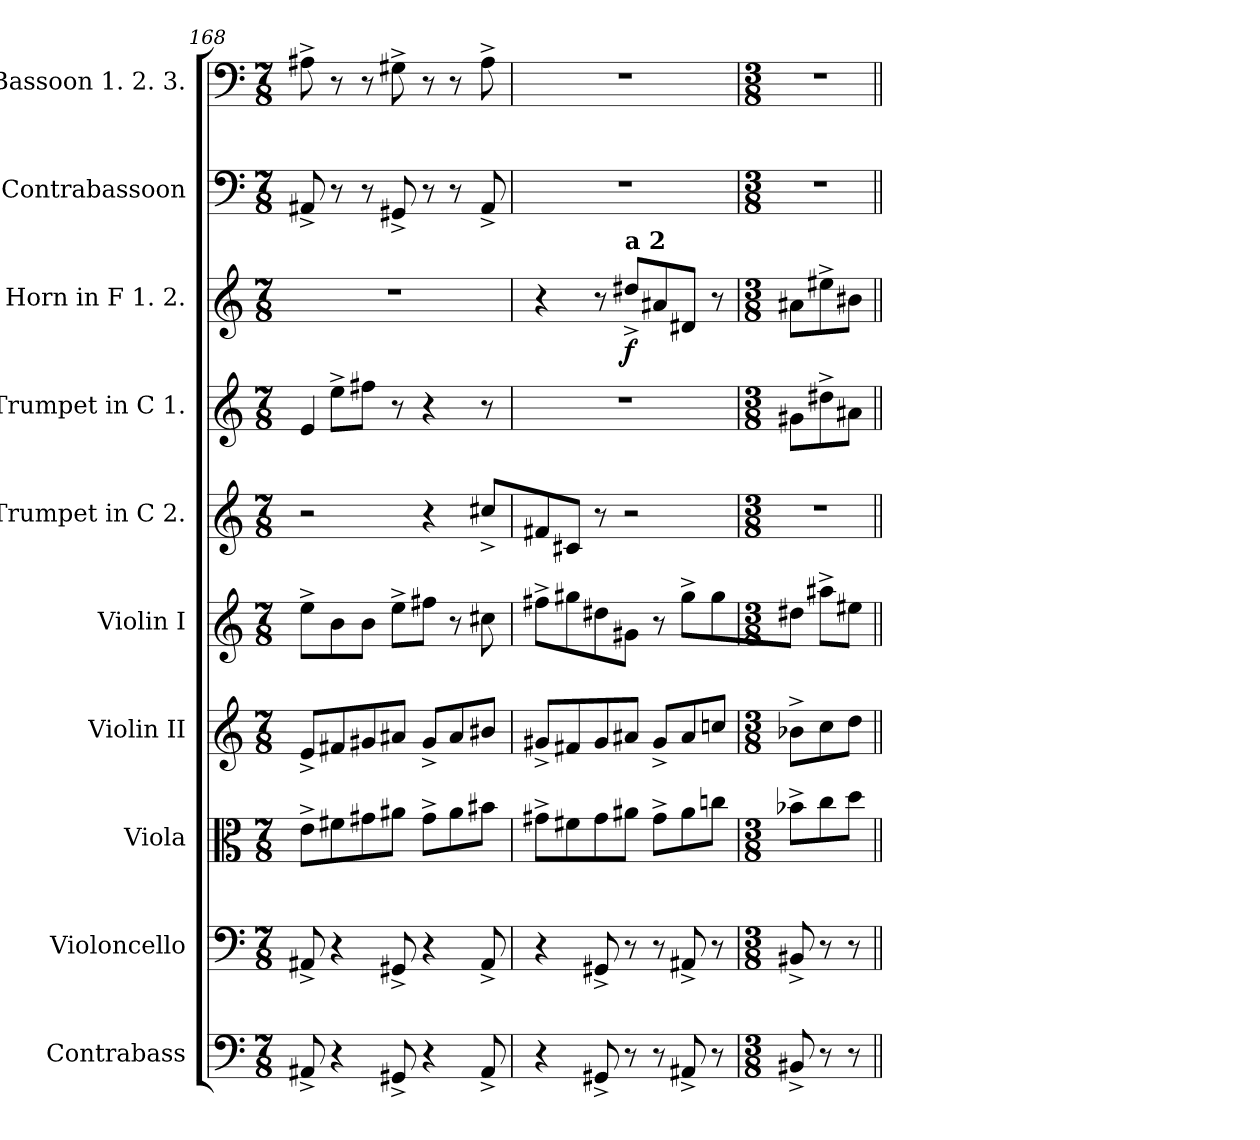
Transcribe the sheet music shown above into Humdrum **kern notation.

**kern	**kern	**kern	**kern	**kern	**kern	**kern	**kern	**dynam	**kern	**kern
*part10	*part9	*part8	*part7	*part6	*part5	*part4	*part3	*part3	*part2	*part1
*staff10	*staff9	*staff8	*staff7	*staff6	*staff5	*staff4	*staff3	*staff3	*staff2	*staff1
*I"Contrabass	*I"Violoncello	*I"Viola	*I"Violin II	*I"Violin I	*I"Trumpet in C 2.	*I"Trumpet in C 1.	*I"Horn in F 1. 2.	*	*I"Contrabassoon	*I"Bassoon 1. 2. 3.
*I'Cb.	*I'Vc.	*I'Vla.	*I'Vln. II	*I'Vln. I	*	*	*I'Hn.	*	*I'Cbsn.	*I'Bsn.
*clefF4	*clefF4	*clefC3	*clefG2	*clefG2	*clefG2	*clefG2	*clefG2	*	*clefF4	*clefF4
*ITrd7c12	*	*	*	*	*	*	*ITrd4c7	*	*ITrd7c12	*
*k[]	*k[]	*k[]	*k[]	*k[]	*k[]	*k[]	*k[b-]	*	*k[]	*k[]
*M7/8	*M7/8	*M7/8	*M7/8	*M7/8	*M7/8	*M7/8	*M7/8	*	*M7/8	*M7/8
=168	=168	=168	=168	=168	=168	=168	=168	=168	=168	=168
!	!	!	!	!	!	!	!LO:N:vis=1	!	!	!
8AAA#X^i/	8AA#X^i/	8e^i\L	8e^i/L	8ee^i\L	2r	8ei/J	2..r	.	8AAA#X^i/	8A#X^i\
4r	4r	8f#Xi\	8f#Xi/	8bi\	.	8ee^i\L	.	.	8r	8r
.	.	8g#Xi\	8g#Xi/	8bi\J	.	8ff#Xi\J	.	.	8r	8r
8GGG#X^i/	8GG#X^i/	8a#Xi\J	8a#Xi/J	8ee^i\L	.	8r	.	.	8GGG#X^i/	8G#X^i\
4r	4r	8g#^i\L	8g#^i/L	8ff#Xi\J	4r	4r	.	.	8r	8r
.	.	8a#i\	8a#i/	8r	.	.	.	.	8r	8r
8AAA#^i/	8AA#^i/	8b#Xi\J	8b#Xi/J	8cc#Xi\	8cc#X^i/L	8r	.	.	8AAA#^i/	8A#^i\
=169	=169	=169	=169	=169	=169	=169	=169	=169	=169	=169
!	!	!	!	!	!	!LO:N:vis=1	!	!	!LO:N:vis=1	!LO:N:vis=1
4r	4r	8g#X^i\L	8g#X^i/L	8ff#X^i\L	8f#Xi/	2..r	4r	.	2..r	2..r
.	.	8f#Xi\	8f#Xi/	8gg#Xi\	8c#Xi/J	.	.	.	.	.
8GGG#X^i/	8GG#X^i/	8g#i\	8g#i/	8dd#Xi\	8r	.	8r	.	.	.
!	!	!	!	!	!	!	!LO:TX:a:B:t=a 2	!	!	!
8r	8r	8a#Xi\J	8a#Xi/J	8g#Xi\J	2r	.	8g#X^i/L	f	.	.
8r	8r	8g#^i\L	8g#^i/L	8r	.	.	8d#Xi/	.	.	.
8AAA#X^i/	8AA#X^i/	8a#i\	8a#i/	8gg#^i\L	.	.	8G#Xi/J	.	.	.
8r	8r	8ccni\J	8ccni/J	8gg#i\	.	.	8r	.	.	.
=170	=170	=170	=170	=170	=170	=170	=170	=170	=170	=170
*M3/8	*M3/8	*M3/8	*M3/8	*M3/8	*M3/8	*M3/8	*M3/8	*	*M3/8	*M3/8
!	!	!	!	!	!LO:N:vis=1	!	!	!	!LO:N:vis=1	!LO:N:vis=1
8BBB#X^i/	8BB#X^i/	8b-X^i\L	8b-X^i\L	8dd#Xi\J	4.r	8g#Xi\L	8d#Xi\L	.	4.r	4.r
8r	8r	8cci\	8cci\	8aa#X^i\L	.	8dd#X^i\	8a#X^i\	.	.	.
8r	8r	8ddi\J	8ddi\J	8ee#Xi\J	.	8a#Xi\J	8e#Xi\J	.	.	.
=||	=||	=||	=||	=||	=||	=||	=||	=||	=||	=||
*-	*-	*-	*-	*-	*-	*-	*-	*-	*-	*-
